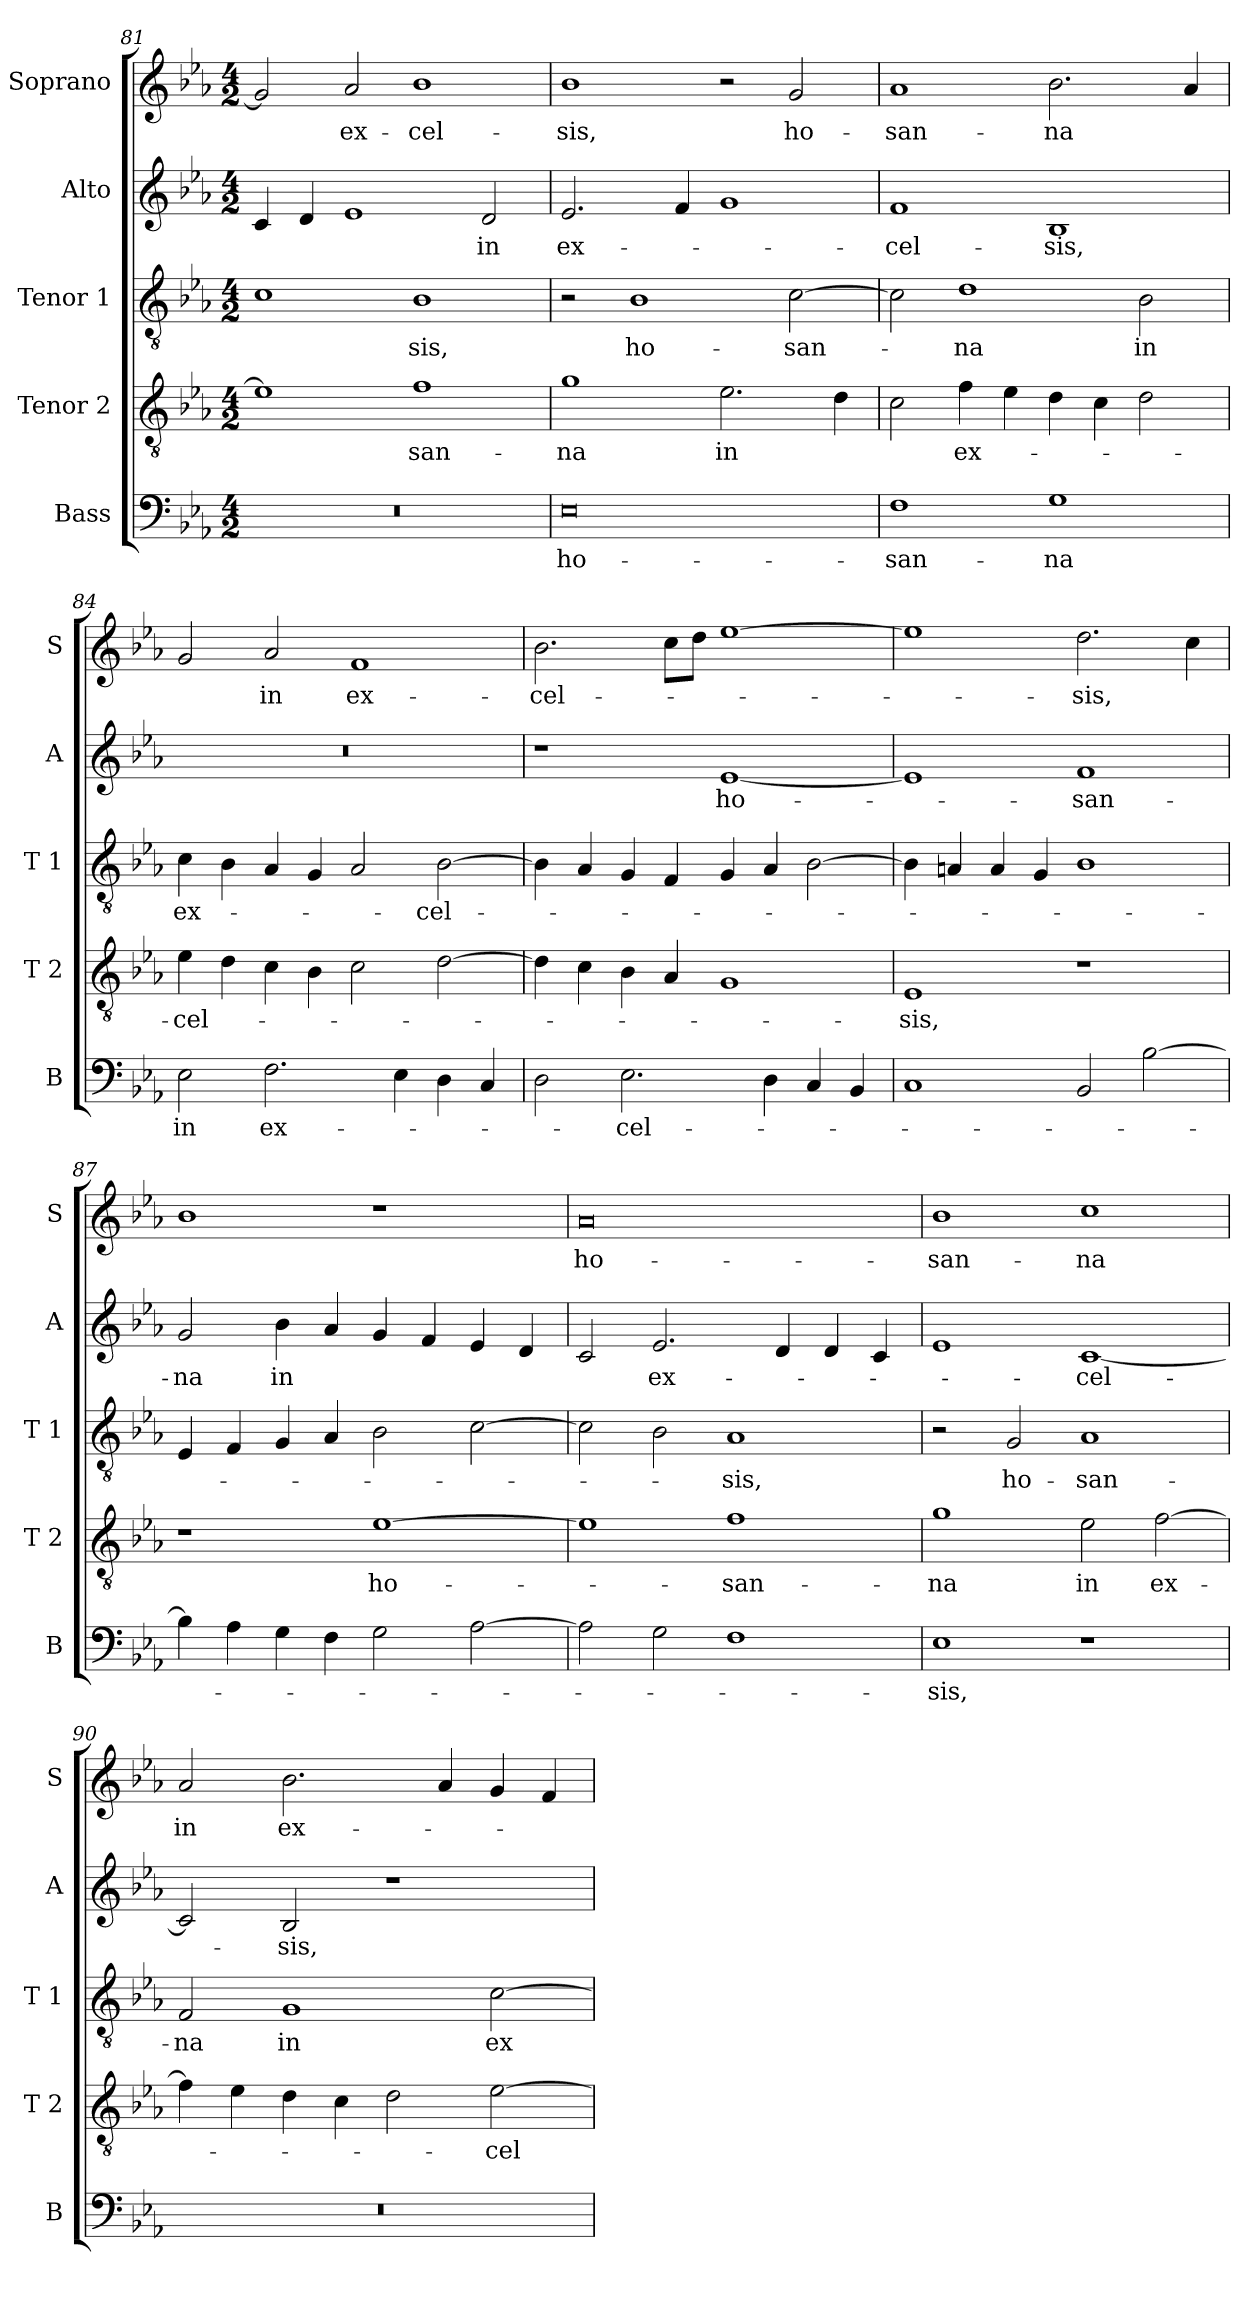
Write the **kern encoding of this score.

**kern	**text	**kern	**text	**kern	**text	**kern	**text	**kern	**text
*part5	*part5	*part4	*part4	*part3	*part3	*part2	*part2	*part1	*part1
*staff5	*staff5	*staff4	*staff4	*staff3	*staff3	*staff2	*staff2	*staff1	*staff1
*I"Bass	*	*I"Tenor 2	*	*I"Tenor 1	*	*I"Alto	*	*I"Soprano	*
*I'B	*	*I'T 2	*	*I'T 1	*	*I'A	*	*I'S	*
*clefF4	*	*clefGv2	*	*clefGv2	*	*clefG2	*	*clefG2	*
*k[b-e-a-]	*	*k[b-e-a-]	*	*k[b-e-a-]	*	*k[b-e-a-]	*	*k[b-e-a-]	*
*E-:	*	*E-:	*	*E-:	*	*E-:	*	*E-:	*
*M4/2	*	*M4/2	*	*M4/2	*	*M4/2	*	*M4/2	*
=81	=81	=81	=81	=81	=81	=81	=81	=81	=81
0r	.	1e-]	.	1c	.	4c/	.	2g/]	.
.	.	.	.	.	.	4d/	.	.	.
!	!	!	!	!	!	!	!	!	!LO:LY:b
.	.	.	.	.	.	1e-	.	2a-/	ex-
!	!	!	!LO:LY:b	!	!LO:LY:b	!	!	!	!LO:LY:b
.	.	1f	-san-	1B-	-sis,	.	.	1b-	-cel-
!	!	!	!	!	!	!	!LO:LY:b	!	!
.	.	.	.	.	.	2d/	in	.	.
=82	=82	=82	=82	=82	=82	=82	=82	=82	=82
!	!LO:LY:b	!	!LO:LY:b	!	!	!	!LO:LY:b	!	!LO:LY:b
0E-	ho-	1g	-na	2r	.	2.e-/	ex-	1b-	-sis,
!	!	!	!	!	!LO:LY:b	!	!	!	!
.	.	.	.	1B-	ho-	.	.	.	.
.	.	.	.	.	.	4f/	.	.	.
!	!	!	!LO:LY:b	!	!	!	!	!	!
.	.	2.e-\	in	.	.	1g	.	2r	.
!	!	!	!	!	!LO:LY:b	!	!	!	!LO:LY:b
.	.	.	.	[2c\	-san-	.	.	2g/	ho-
.	.	4d\	.	.	.	.	.	.	.
=83	=83	=83	=83	=83	=83	=83	=83	=83	=83
!	!LO:LY:b	!	!	!	!	!	!LO:LY:b	!	!LO:LY:b
1F	-san-	2c\	.	2c\]	.	1f	-cel-	1a-	-san-
!	!	!	!LO:LY:b	!	!LO:LY:b	!	!	!	!
.	.	4f\	ex-	1d	-na	.	.	.	.
.	.	4e-\	.	.	.	.	.	.	.
!	!LO:LY:b	!	!	!	!	!	!LO:LY:b	!	!LO:LY:b
1G	-na	4d\	.	.	.	1B-	-sis,	2.b-\	-na
.	.	4c\	.	.	.	.	.	.	.
!	!	!	!	!	!LO:LY:b	!	!	!	!
.	.	2d\	.	2B-\	in	.	.	.	.
.	.	.	.	.	.	.	.	4a-/	.
=84	=84	=84	=84	=84	=84	=84	=84	=84	=84
!	!LO:LY:b	!	!LO:LY:b	!	!LO:LY:b	!	!	!	!
2E-\	in	4e-\	-cel-	4c\	ex-	0r	.	2g/	.
.	.	4d\	.	4B-\	.	.	.	.	.
!	!LO:LY:b	!	!	!	!	!	!	!	!LO:LY:b
2.F\	ex-	4c\	.	4A-/	.	.	.	2a-/	in
.	.	4B-\	.	4G/	.	.	.	.	.
!	!	!	!	!	!	!	!	!	!LO:LY:b
.	.	2c\	.	2A-/	.	.	.	1f	ex-
4E-\	.	.	.	.	.	.	.	.	.
!	!	!	!	!	!LO:LY:b	!	!	!	!
4D\	.	[2d\	.	[2B-\	-cel-	.	.	.	.
4C/	.	.	.	.	.	.	.	.	.
!!LO:PB:g=z
=85	=85	=85	=85	=85	=85	=85	=85	=85	=85
!	!	!	!	!	!	!	!	!	!LO:LY:b
2D\	.	4d\]	.	4B-\]	.	1r	.	2.b-\	-cel-
.	.	4c\	.	4A-/	.	.	.	.	.
!	!LO:LY:b	!	!	!	!	!	!	!	!
2.E-\	-cel-	4B-\	.	4G/	.	.	.	.	.
.	.	4A-/	.	4F/	.	.	.	8cc\L	.
.	.	.	.	.	.	.	.	8dd\J	.
!	!	!	!	!	!	!	!LO:LY:b	!	!
.	.	1G	.	4G/	.	[1e-	ho-	[1ee-	.
4D\	.	.	.	4A-/	.	.	.	.	.
4C/	.	.	.	[2B-\	.	.	.	.	.
4BB-/	.	.	.	.	.	.	.	.	.
=86	=86	=86	=86	=86	=86	=86	=86	=86	=86
!	!	!	!LO:LY:b	!	!	!	!	!	!
1C	.	1E-	-sis,	4B-\]	.	1e-]	.	1ee-]	.
.	.	.	.	4An/	.	.	.	.	.
.	.	.	.	4A/	.	.	.	.	.
.	.	.	.	4G/	.	.	.	.	.
!	!	!	!	!	!	!	!LO:LY:b	!	!LO:LY:b
2BB-/	.	1r	.	1B-	.	1f	-san-	2.dd\	-sis,
[2B-\	.	.	.	.	.	.	.	.	.
.	.	.	.	.	.	.	.	4cc\	.
=87	=87	=87	=87	=87	=87	=87	=87	=87	=87
!	!	!	!	!	!	!	!LO:LY:b	!	!
4B-\]	.	1r	.	4E-/	.	2g/	-na	1b-	.
4A-\	.	.	.	4F/	.	.	.	.	.
!	!	!	!	!	!	!	!LO:LY:b	!	!
4G\	.	.	.	4G/	.	4b-\	in	.	.
4F\	.	.	.	4A-/	.	4a-/	.	.	.
!	!	!	!LO:LY:b	!	!	!	!	!	!
2G\	.	[1e-	ho-	2B-\	.	4g/	.	1r	.
.	.	.	.	.	.	4f/	.	.	.
[2A-\	.	.	.	[2c\	.	4e-/	.	.	.
.	.	.	.	.	.	4d/	.	.	.
=88	=88	=88	=88	=88	=88	=88	=88	=88	=88
!	!	!	!	!	!	!	!	!	!LO:LY:b
2A-\]	.	1e-]	.	2c\]	.	2c/	.	0a-	ho-
!	!	!	!	!	!	!	!LO:LY:b	!	!
2G\	.	.	.	2B-\	.	2.e-/	ex-	.	.
!	!	!	!LO:LY:b	!	!LO:LY:b	!	!	!	!
1F	.	1f	-san-	1A-	-sis,	.	.	.	.
.	.	.	.	.	.	4d/	.	.	.
.	.	.	.	.	.	4d/	.	.	.
.	.	.	.	.	.	4c/	.	.	.
=89	=89	=89	=89	=89	=89	=89	=89	=89	=89
!	!LO:LY:b	!	!LO:LY:b	!	!	!	!	!	!LO:LY:b
1E-	-sis,	1g	-na	2r	.	1e-	.	1b-	-san-
!	!	!	!	!	!LO:LY:b	!	!	!	!
.	.	.	.	2G/	ho-	.	.	.	.
!	!	!	!LO:LY:b	!	!LO:LY:b	!	!LO:LY:b	!	!LO:LY:b
1r	.	2e-\	in	1A-	-san-	[1c	-cel-	1cc	-na
!	!	!	!LO:LY:b	!	!	!	!	!	!
.	.	[2f\	ex-	.	.	.	.	.	.
=90	=90	=90	=90	=90	=90	=90	=90	=90	=90
!	!	!	!	!	!LO:LY:b	!	!	!	!LO:LY:b
0r	.	4f\]	.	2F/	-na	2c/]	.	2a-/	in
.	.	4e-\	.	.	.	.	.	.	.
!	!	!	!	!	!LO:LY:b	!	!LO:LY:b	!	!LO:LY:b
.	.	4d\	.	1G	in	2B-/	-sis,	2.b-\	ex-
.	.	4c\	.	.	.	.	.	.	.
.	.	2d\	.	.	.	1r	.	.	.
.	.	.	.	.	.	.	.	4a-/	.
!	!	!	!LO:LY:b	!	!LO:LY:b	!	!	!	!
.	.	[2e-\	-cel-	[2c\	ex-	.	.	4g/	.
.	.	.	.	.	.	.	.	4f/	.
=	=	=	=	=	=	=	=	=	=
*-	*-	*-	*-	*-	*-	*-	*-	*-	*-
